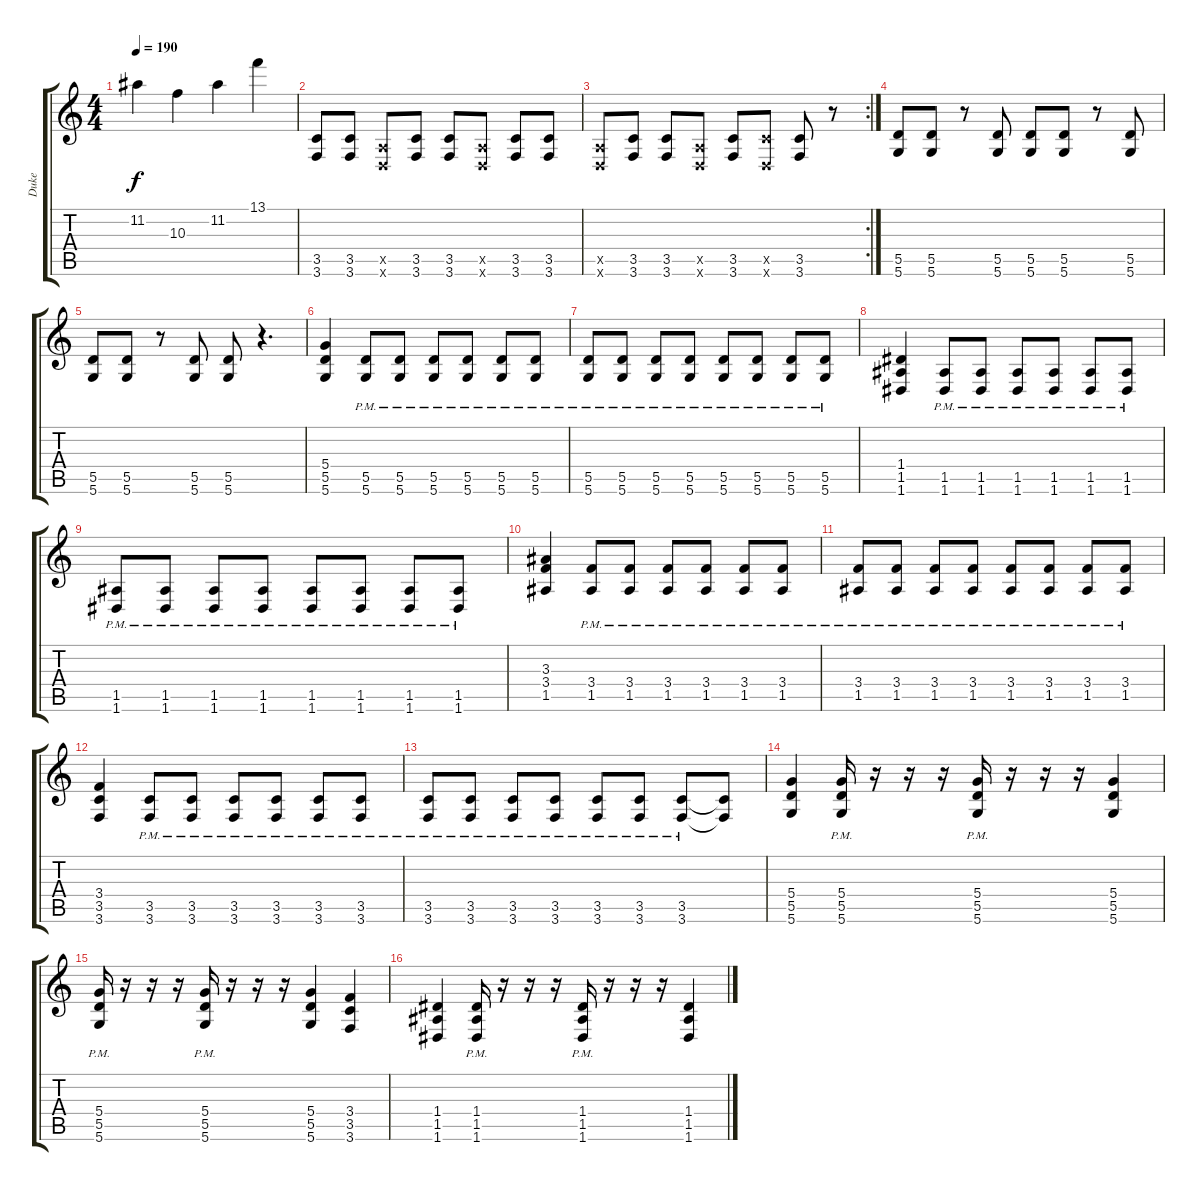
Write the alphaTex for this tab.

\track ("Duke" "Duke") {instrument overdrivenguitar}
\staff {score tabs}
\tuning (E4 B3 G3 D3 A2 D2) {hide}
\ts (4 4)
\tempo 190
\clef g2
\ks c
11.2.4{dy f} 10.3.4 11.2.4 13.1.4 |
(3.5 3.6).8 (3.5 3.6).8 (0.5{x} 0.6{x}).8 (3.5 3.6).8 (3.5 3.6).8 (0.5{x} 0.6{x}).8 (3.5 3.6).8 (3.5 3.6).8 |
\rc 2
(0.5{x} 0.6{x}).8 (3.5 3.6).8 (3.5 3.6).8 (0.5{x} 0.6{x}).8 (3.5 3.6).8 (3.5{x} 0.6{x}).8 (3.5 3.6).8 r.8 |
(5.5 5.6).8 (5.5 5.6).8 r.8 (5.5 5.6).8 (5.5 5.6).8 (5.5 5.6).8 r.8 (5.5 5.6).8 |
(5.5 5.6).8 (5.5 5.6).8 r.8 (5.5 5.6).8 (5.5 5.6).8 r.4{d} |
(5.4 5.5 5.6).4 (5.5{pm} 5.6{pm}).8 (5.5{pm} 5.6{pm}).8 (5.5{pm} 5.6{pm}).8 (5.5{pm} 5.6{pm}).8 (5.5{pm} 5.6{pm}).8 (5.5{pm} 5.6{pm}).8 |
(5.5{pm} 5.6{pm}).8 (5.5{pm} 5.6{pm}).8 (5.5{pm} 5.6{pm}).8 (5.5{pm} 5.6{pm}).8 (5.5{pm} 5.6{pm}).8 (5.5{pm} 5.6{pm}).8 (5.5{pm} 5.6{pm}).8 (5.5{pm} 5.6{pm}).8 |
(1.4 1.5 1.6).4 (1.5{pm} 1.6{pm}).8 (1.5{pm} 1.6{pm}).8 (1.5{pm} 1.6{pm}).8 (1.5{pm} 1.6{pm}).8 (1.5{pm} 1.6{pm}).8 (1.5{pm} 1.6{pm}).8 |
(1.5{pm} 1.6{pm}).8 (1.5{pm} 1.6{pm}).8 (1.5{pm} 1.6{pm}).8 (1.5{pm} 1.6{pm}).8 (1.5{pm} 1.6{pm}).8 (1.5{pm} 1.6{pm}).8 (1.5{pm} 1.6{pm}).8 (1.5{pm} 1.6{pm}).8 |
(3.3 3.4 1.5).4 (3.4{pm} 1.5{pm}).8 (3.4{pm} 1.5{pm}).8 (3.4{pm} 1.5{pm}).8 (3.4{pm} 1.5{pm}).8 (3.4{pm} 1.5{pm}).8 (3.4{pm} 1.5{pm}).8 |
(3.4{pm} 1.5{pm}).8 (3.4{pm} 1.5{pm}).8 (3.4{pm} 1.5{pm}).8 (3.4{pm} 1.5{pm}).8 (3.4{pm} 1.5{pm}).8 (3.4{pm} 1.5{pm}).8 (3.4{pm} 1.5{pm}).8 (3.4{pm} 1.5{pm}).8 |
(3.4 3.5 3.6).4 (3.5{pm} 3.6{pm}).8 (3.5{pm} 3.6{pm}).8 (3.5{pm} 3.6{pm}).8 (3.5{pm} 3.6{pm}).8 (3.5{pm} 3.6{pm}).8 (3.5{pm} 3.6{pm}).8 |
(3.5{pm} 3.6{pm}).8 (3.5{pm} 3.6{pm}).8 (3.5{pm} 3.6{pm}).8 (3.5{pm} 3.6{pm}).8 (3.5{pm} 3.6{pm}).8 (3.5{pm} 3.6{pm}).8 (3.5{pm} 3.6{pm}).8 (3.5{t} 3.6{t}).8 |
(5.4 5.5 5.6).4 (5.4{pm} 5.5{pm} 5.6{pm}).16 r.16 r.16 r.16 (5.4{pm} 5.5{pm} 5.6{pm}).16 r.16 r.16 r.16 (5.4 5.5 5.6).4 |
(5.4{pm} 5.5{pm} 5.6{pm}).16 r.16 r.16 r.16 (5.4{pm} 5.5{pm} 5.6{pm}).16 r.16 r.16 r.16 (5.4 5.5 5.6).4 (3.4 3.5 3.6).4 |
(1.4 1.5 1.6).4 (1.4{pm} 1.5{pm} 1.6{pm}).16 r.16 r.16 r.16 (1.4{pm} 1.5{pm} 1.6{pm}).16 r.16 r.16 r.16 (1.4 1.5 1.6).4
